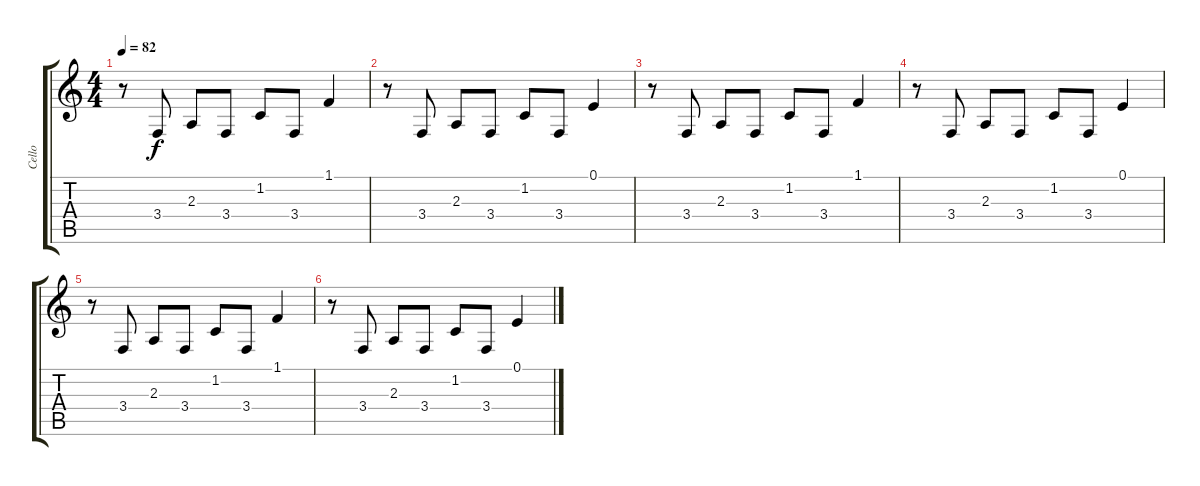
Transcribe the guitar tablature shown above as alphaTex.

\track ("Cello" "Cello") {instrument cello}
\staff {score tabs}
\tuning (E4 B3 G3 D3 A2 E2) {hide}
\ts (4 4)
\tempo 82
\clef g2
\ks c
r.8{dy f} 3.4.8 2.3.8 3.4.8 1.2.8 3.4.8 1.1.4 |
r.8 3.4.8 2.3.8 3.4.8 1.2.8 3.4.8 0.1.4 |
r.8 3.4.8 2.3.8 3.4.8 1.2.8 3.4.8 1.1.4 |
r.8 3.4.8 2.3.8 3.4.8 1.2.8 3.4.8 0.1.4 |
r.8 3.4.8 2.3.8 3.4.8 1.2.8 3.4.8 1.1.4 |
r.8 3.4.8 2.3.8 3.4.8 1.2.8 3.4.8 0.1.4
